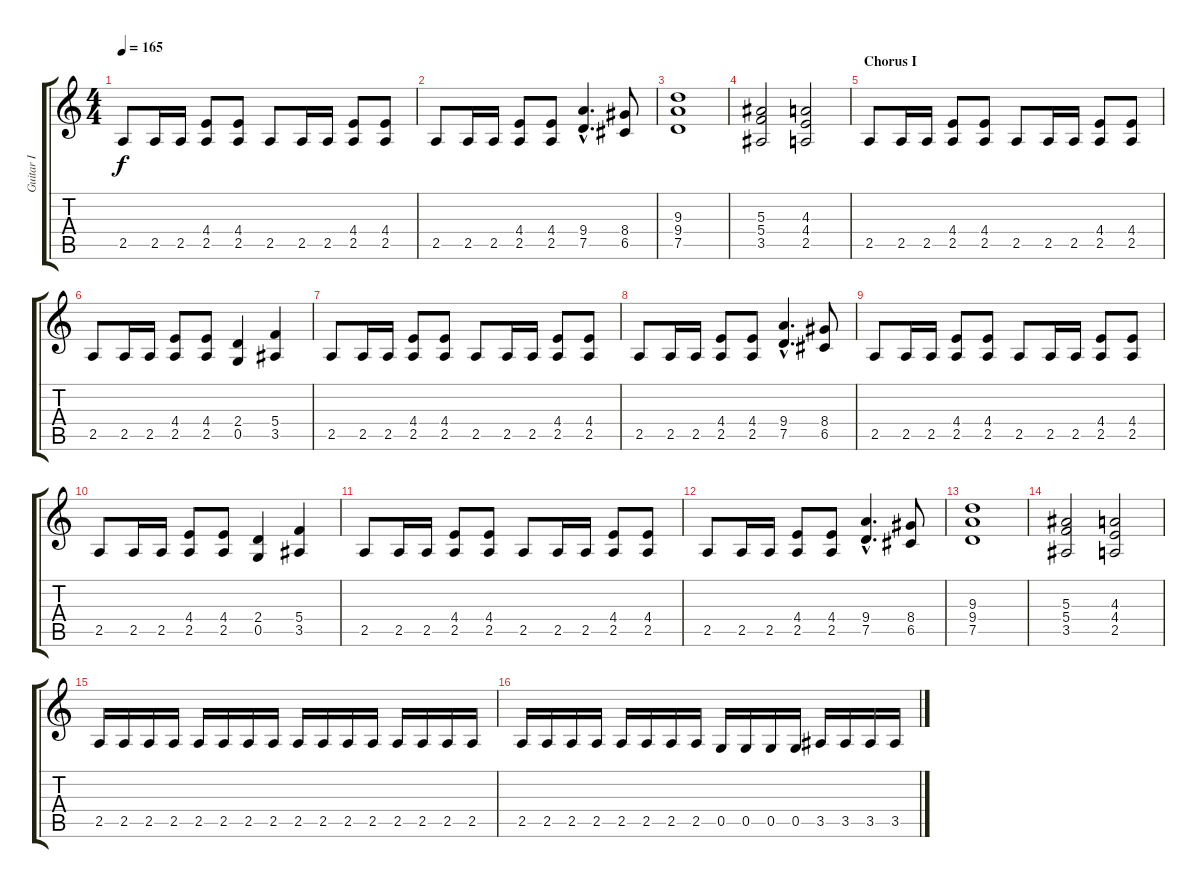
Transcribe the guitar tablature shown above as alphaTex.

\track ("Guitar I" "Guitar I") {instrument distortionguitar}
\staff {score tabs}
\tuning (D4 A3 F3 C3 G2 D2) {hide}
\ts (4 4)
\tempo 165
\clef g2
\ks c
2.5.8{dy f} 2.5.16 2.5.16 (4.4 2.5).8 (4.4 2.5).8 2.5.8 2.5.16 2.5.16 (4.4 2.5).8 (4.4 2.5).8 |
2.5.8 2.5.16 2.5.16 (4.4 2.5).8 (4.4 2.5).8 (9.4{hac} 7.5{hac}).4{d} (8.4 6.5).8 |
(9.3 9.4 7.5).1 |
(5.3 5.4 3.5).2 (4.3 4.4 2.5).2 |
\section ("" "Chorus I")
2.5.8 2.5.16 2.5.16 (4.4 2.5).8 (4.4 2.5).8 2.5.8 2.5.16 2.5.16 (4.4 2.5).8 (4.4 2.5).8 |
2.5.8 2.5.16 2.5.16 (4.4 2.5).8 (4.4 2.5).8 (2.4 0.5).4 (5.4 3.5).4 |
2.5.8 2.5.16 2.5.16 (4.4 2.5).8 (4.4 2.5).8 2.5.8 2.5.16 2.5.16 (4.4 2.5).8 (4.4 2.5).8 |
2.5.8 2.5.16 2.5.16 (4.4 2.5).8 (4.4 2.5).8 (9.4{hac} 7.5{hac}).4{d} (8.4 6.5).8 |
2.5.8 2.5.16 2.5.16 (4.4 2.5).8 (4.4 2.5).8 2.5.8 2.5.16 2.5.16 (4.4 2.5).8 (4.4 2.5).8 |
2.5.8 2.5.16 2.5.16 (4.4 2.5).8 (4.4 2.5).8 (2.4 0.5).4 (5.4 3.5).4 |
2.5.8 2.5.16 2.5.16 (4.4 2.5).8 (4.4 2.5).8 2.5.8 2.5.16 2.5.16 (4.4 2.5).8 (4.4 2.5).8 |
2.5.8 2.5.16 2.5.16 (4.4 2.5).8 (4.4 2.5).8 (9.4{hac} 7.5{hac}).4{d} (8.4 6.5).8 |
(9.3 9.4 7.5).1 |
(5.3 5.4 3.5).2 (4.3 4.4 2.5).2 |
2.5.16 2.5.16 2.5.16 2.5.16 2.5.16 2.5.16 2.5.16 2.5.16 2.5.16 2.5.16 2.5.16 2.5.16 2.5.16 2.5.16 2.5.16 2.5.16 |
2.5.16 2.5.16 2.5.16 2.5.16 2.5.16 2.5.16 2.5.16 2.5.16 0.5.16 0.5.16 0.5.16 0.5.16 3.5.16 3.5.16 3.5.16 3.5.16
